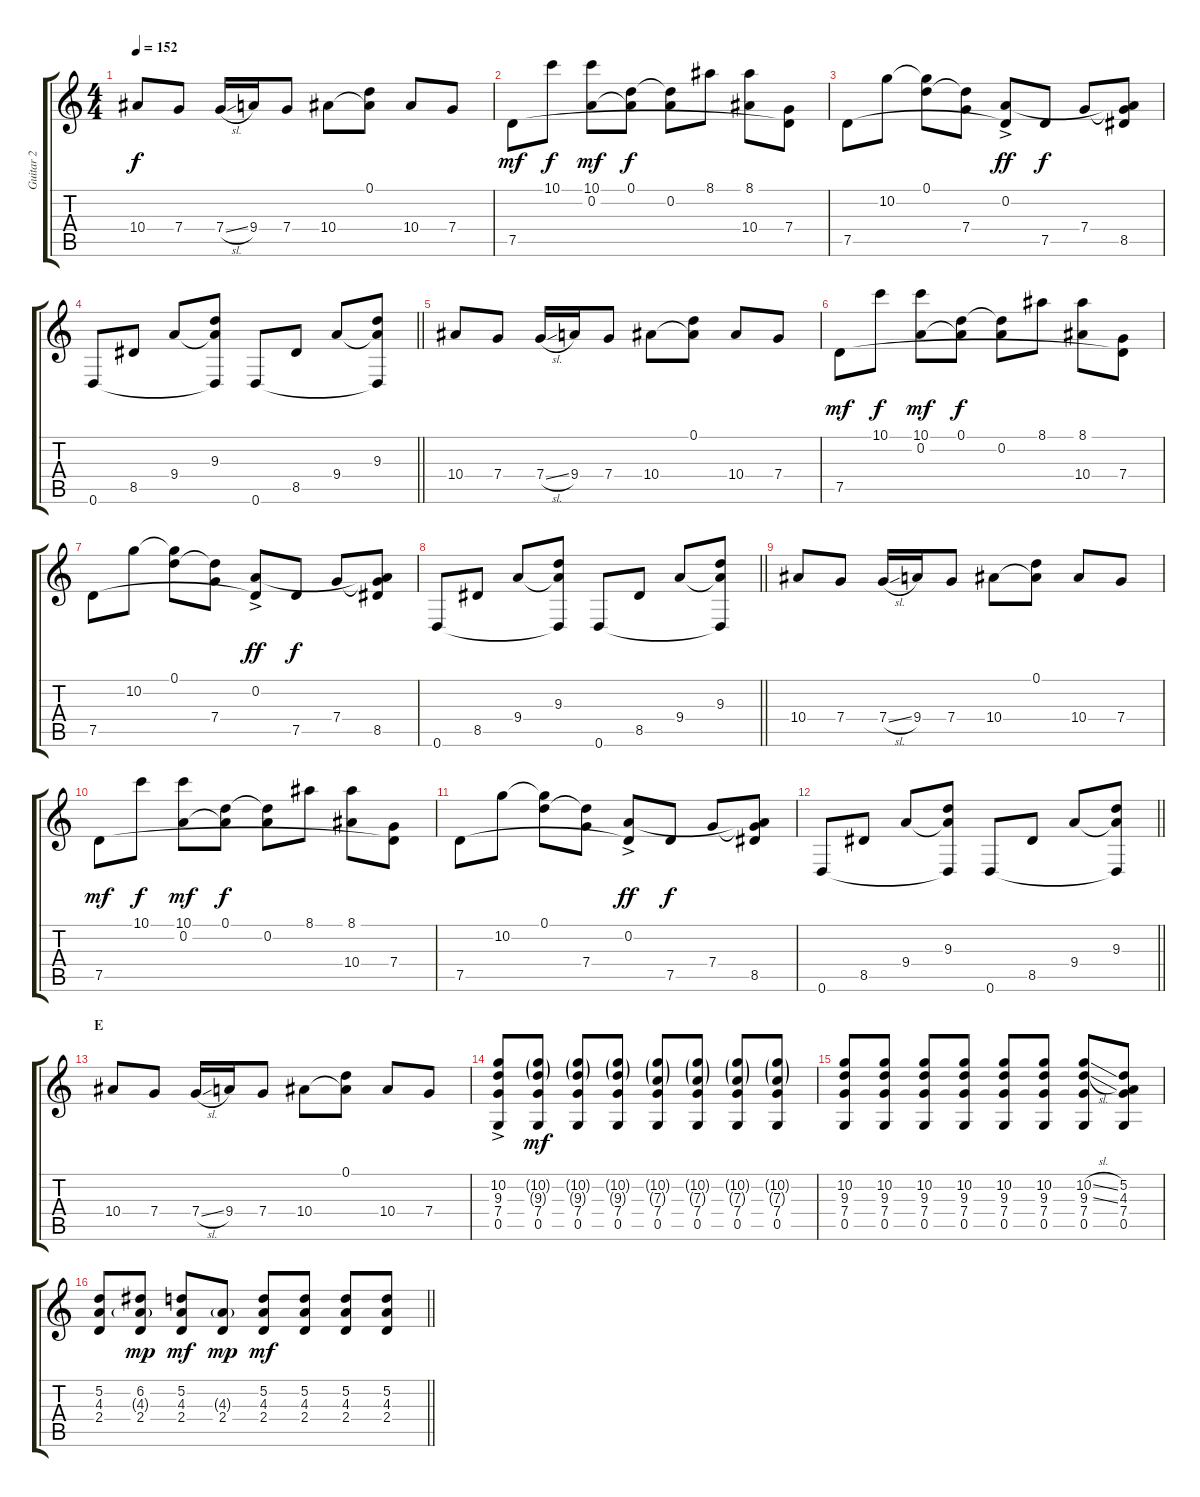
\track ("Guitar 2" "Guitar 2") {instrument overdrivenguitar}
\staff {score tabs}
\tuning (D4 A3 F3 C3 G2 D2) {hide}
\ts (4 4)
\section ("" "")
\tempo 152
\clef g2
\ks c
10.4.8{dy f} 7.4.8 7.4{sl}.16 9.4.16 7.4.8 10.4.8 (0.1 10.4{t}).8 10.4.8 7.4.8 |
7.5.8{dy mf} 10.1.8{dy f} (10.1 0.2).8{dy mf} (0.1 0.2{t}).8{dy f} (0.1{t} 0.2).8 8.1.8 (8.1 10.4).8 (7.4 7.5{t}).8 |
7.5.8 10.2.8 (0.1 10.2{t}).8 (0.1{t} 7.4).8 (0.2{ac} 7.5{t}).8{dy ff} 7.5.8{dy f} 7.4.8 (0.2{t} 7.4{t} 8.5).8 |
\barLineRight lightlight
0.6.8 8.5.8 9.4.8 (9.3 9.4{t} 0.6{t}).8 0.6.8 8.5.8 9.4.8 (9.3 9.4{t} 0.6{t}).8 |
\section ("" "")
10.4.8 7.4.8 7.4{sl}.16 9.4.16 7.4.8 10.4.8 (0.1 10.4{t}).8 10.4.8 7.4.8 |
7.5.8{dy mf} 10.1.8{dy f} (10.1 0.2).8{dy mf} (0.1 0.2{t}).8{dy f} (0.1{t} 0.2).8 8.1.8 (8.1 10.4).8 (7.4 7.5{t}).8 |
7.5.8 10.2.8 (0.1 10.2{t}).8 (0.1{t} 7.4).8 (0.2{ac} 7.5{t}).8{dy ff} 7.5.8{dy f} 7.4.8 (0.2{t} 7.4{t} 8.5).8 |
\barLineRight lightlight
0.6.8 8.5.8 9.4.8 (9.3 9.4{t} 0.6{t}).8 0.6.8 8.5.8 9.4.8 (9.3 9.4{t} 0.6{t}).8 |
\section ("" "")
10.4.8 7.4.8 7.4{sl}.16 9.4.16 7.4.8 10.4.8 (0.1 10.4{t}).8 10.4.8 7.4.8 |
7.5.8{dy mf} 10.1.8{dy f} (10.1 0.2).8{dy mf} (0.1 0.2{t}).8{dy f} (0.1{t} 0.2).8 8.1.8 (8.1 10.4).8 (7.4 7.5{t}).8 |
7.5.8 10.2.8 (0.1 10.2{t}).8 (0.1{t} 7.4).8 (0.2{ac} 7.5{t}).8{dy ff} 7.5.8{dy f} 7.4.8 (0.2{t} 7.4{t} 8.5).8 |
\barLineRight lightlight
0.6.8 8.5.8 9.4.8 (9.3 9.4{t} 0.6{t}).8 0.6.8 8.5.8 9.4.8 (9.3 9.4{t} 0.6{t}).8 |
\section ("" "E")
10.4.8 7.4.8 7.4{sl}.16 9.4.16 7.4.8 10.4.8 (0.1 10.4{t}).8 10.4.8 7.4.8 |
(10.2 9.3{ac} 7.4 0.5).8 (10.2{g} 9.3{g} 7.4 0.5).8{dy mf} (10.2{g} 9.3{g} 7.4 0.5).8 (10.2{g} 9.3{g} 7.4 0.5).8 (10.2{g} 7.3{g} 7.4 0.5).8 (10.2{g} 7.3{g} 7.4 0.5).8 (10.2{g} 7.3{g} 7.4 0.5).8 (10.2{g} 7.3{g} 7.4 0.5).8 |
(10.2 9.3 7.4 0.5).8 (10.2 9.3 7.4 0.5).8 (10.2 9.3 7.4 0.5).8 (10.2 9.3 7.4 0.5).8 (10.2 9.3 7.4 0.5).8 (10.2 9.3 7.4 0.5).8 (10.2{sl} 9.3{sl} 7.4 0.5).8 (5.2 4.3 7.4 0.5).8 |
\barLineRight lightlight
(5.2 4.3 2.4).8 (6.2 4.3{g} 2.4).8{dy mp} (5.2 4.3 2.4).8{dy mf} (4.3{g} 2.4).8{dy mp} (5.2 4.3 2.4).8{dy mf} (5.2 4.3 2.4).8 (5.2 4.3 2.4).8 (5.2 4.3 2.4).8
